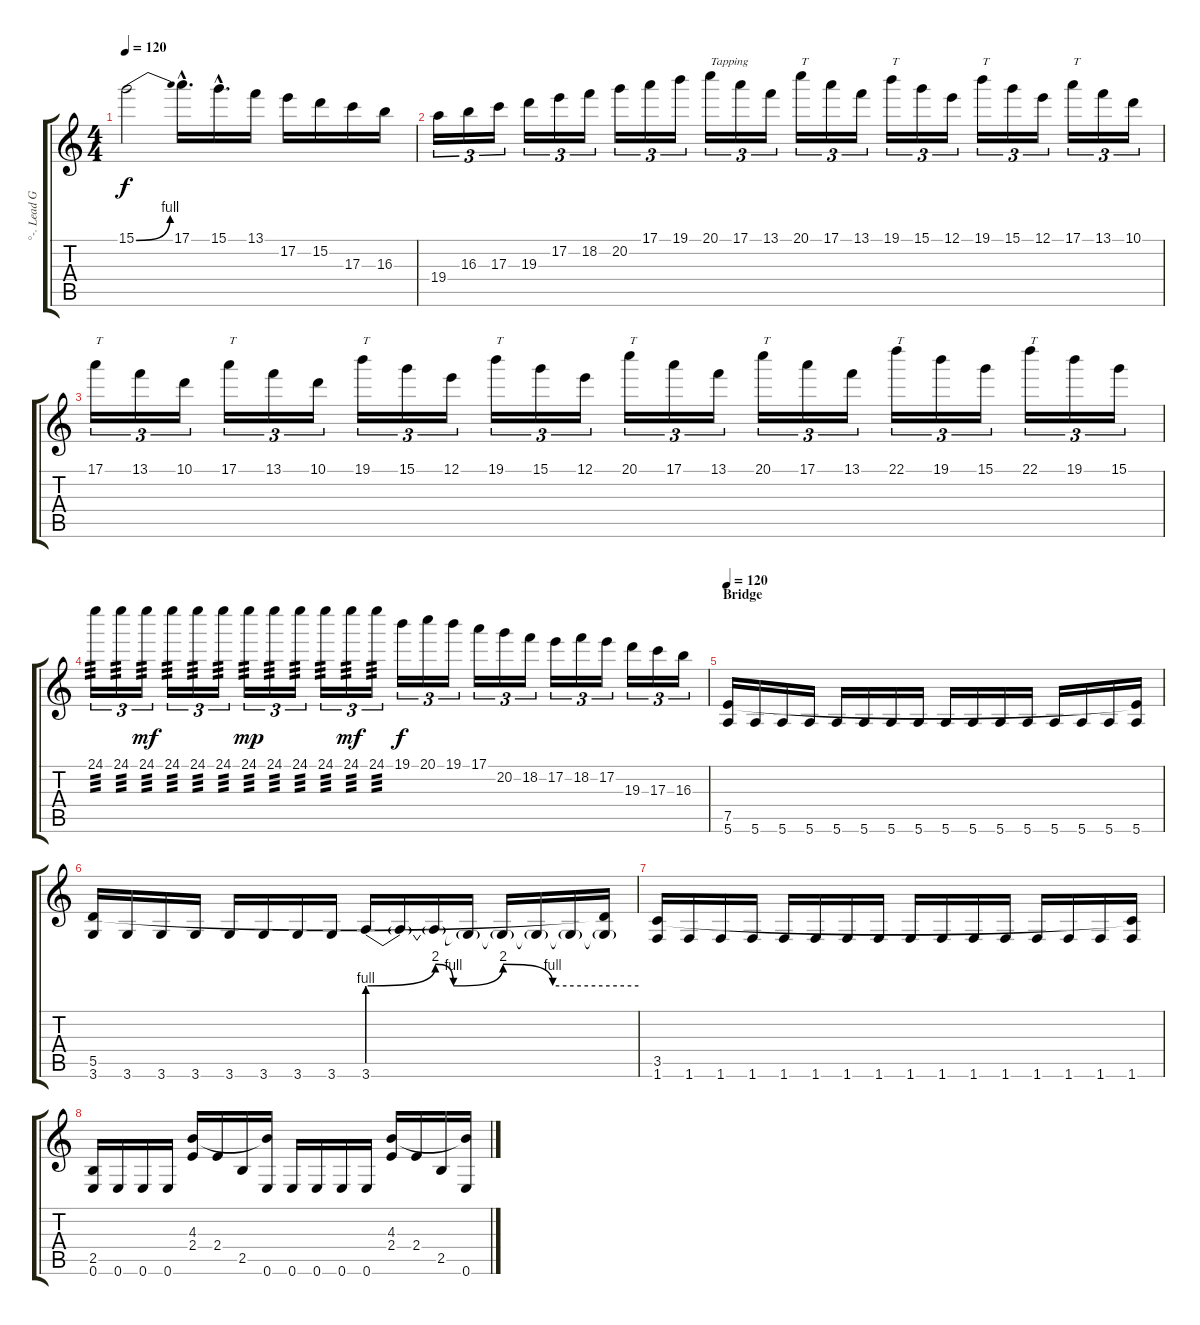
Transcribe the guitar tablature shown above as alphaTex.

\track ("°-. Lead GtR .-°" "°-. Lead G") {instrument acousticguitarsteel}
\staff {score tabs}
\tuning (E4 B3 G3 D3 A2 E2) {hide}
\ts (4 4)
\tempo 120
\clef g2
\ks c
15.1{be (bend 0 0 60 4)}.2{dy f} 17.1{hac}.16{d} 15.1{hac}.16{d} 13.1.16 17.2.16 15.2.16 17.3.16 16.3.16 |
19.4.16{tu (3 2)} 16.3.16{tu (3 2)} 17.3.16{tu (3 2)} 19.3.16{tu (3 2)} 17.2.16{tu (3 2)} 18.2.16{tu (3 2)} 20.2.16{tu (3 2)} 17.1.16{tu (3 2)} 19.1.16{tu (3 2)} 20.1.16{tu (3 2) txt "Tapping"} 17.1.16{tu (3 2)} 13.1.16{tu (3 2)} 20.1.16{tu (3 2) txt "T"} 17.1.16{tu (3 2)} 13.1.16{tu (3 2)} 19.1.16{tu (3 2) txt "T"} 15.1.16{tu (3 2)} 12.1.16{tu (3 2)} 19.1.16{tu (3 2) txt "T"} 15.1.16{tu (3 2)} 12.1.16{tu (3 2)} 17.1.16{tu (3 2) txt "T"} 13.1.16{tu (3 2)} 10.1.16{tu (3 2)} |
17.1.16{tu (3 2) txt "T"} 13.1.16{tu (3 2)} 10.1.16{tu (3 2)} 17.1.16{tu (3 2) txt "T"} 13.1.16{tu (3 2)} 10.1.16{tu (3 2)} 19.1.16{tu (3 2) txt "T"} 15.1.16{tu (3 2)} 12.1.16{tu (3 2)} 19.1.16{tu (3 2) txt "T"} 15.1.16{tu (3 2)} 12.1.16{tu (3 2)} 20.1.16{tu (3 2) txt "T"} 17.1.16{tu (3 2)} 13.1.16{tu (3 2)} 20.1.16{tu (3 2) txt "T"} 17.1.16{tu (3 2)} 13.1.16{tu (3 2)} 22.1.16{tu (3 2) txt "T"} 19.1.16{tu (3 2)} 15.1.16{tu (3 2)} 22.1.16{tu (3 2) txt "T"} 19.1.16{tu (3 2)} 15.1.16{tu (3 2)} |
24.1.16{tu (3 2) tp 3} 24.1.16{tu (3 2) tp 3} 24.1.16{tu (3 2) tp 3 dy mf} 24.1.16{tu (3 2) tp 3} 24.1.16{tu (3 2) tp 3} 24.1.16{tu (3 2) tp 3} 24.1.16{tu (3 2) tp 3 dy mp} 24.1.16{tu (3 2) tp 3} 24.1.16{tu (3 2) tp 3} 24.1.16{tu (3 2) tp 3} 24.1.16{tu (3 2) tp 3 dy mf} 24.1.16{tu (3 2) tp 3} 19.1.16{tu (3 2) dy f} 20.1.16{tu (3 2)} 19.1.16{tu (3 2)} 17.1.16{tu (3 2)} 20.2.16{tu (3 2)} 18.2.16{tu (3 2)} 17.2.16{tu (3 2)} 18.2.16{tu (3 2)} 17.2.16{tu (3 2)} 19.3.16{tu (3 2)} 17.3.16{tu (3 2)} 16.3.16{tu (3 2)} |
\section ("" "Bridge")
\tempo 120
(7.5 5.6).16{volume 14} 5.6.16 5.6.16 5.6.16 5.6.16 5.6.16 5.6.16 5.6.16 5.6.16 5.6.16 5.6.16 5.6.16 5.6.16 5.6.16 5.6.16 (7.5{t} 5.6).16 |
(5.5 3.6).16 3.6.16 3.6.16 3.6.16 3.6.16 3.6.16 3.6.16 3.6.16 3.6{be (custom 0 4 15 8 19 4 30 8 41 4 60 4)}.16 3.6{t}.16 3.6{t}.16 3.6{t}.16 3.6{t}.16 3.6{t}.16 3.6{t}.16 (5.5{t} 3.6{t}).16 |
(3.5 1.6).16 1.6.16 1.6.16 1.6.16 1.6.16 1.6.16 1.6.16 1.6.16 1.6.16 1.6.16 1.6.16 1.6.16 1.6.16 1.6.16 1.6.16 (3.5{t} 1.6).16 |
(2.5 0.6).16 0.6.16 0.6.16 0.6.16 (4.3 2.4).16 2.4.16 2.5.16 (4.3{t} 0.6).16 0.6.16 0.6.16 0.6.16 0.6.16 (4.3 2.4).16 2.4.16 2.5.16 (4.3{t} 0.6).16
